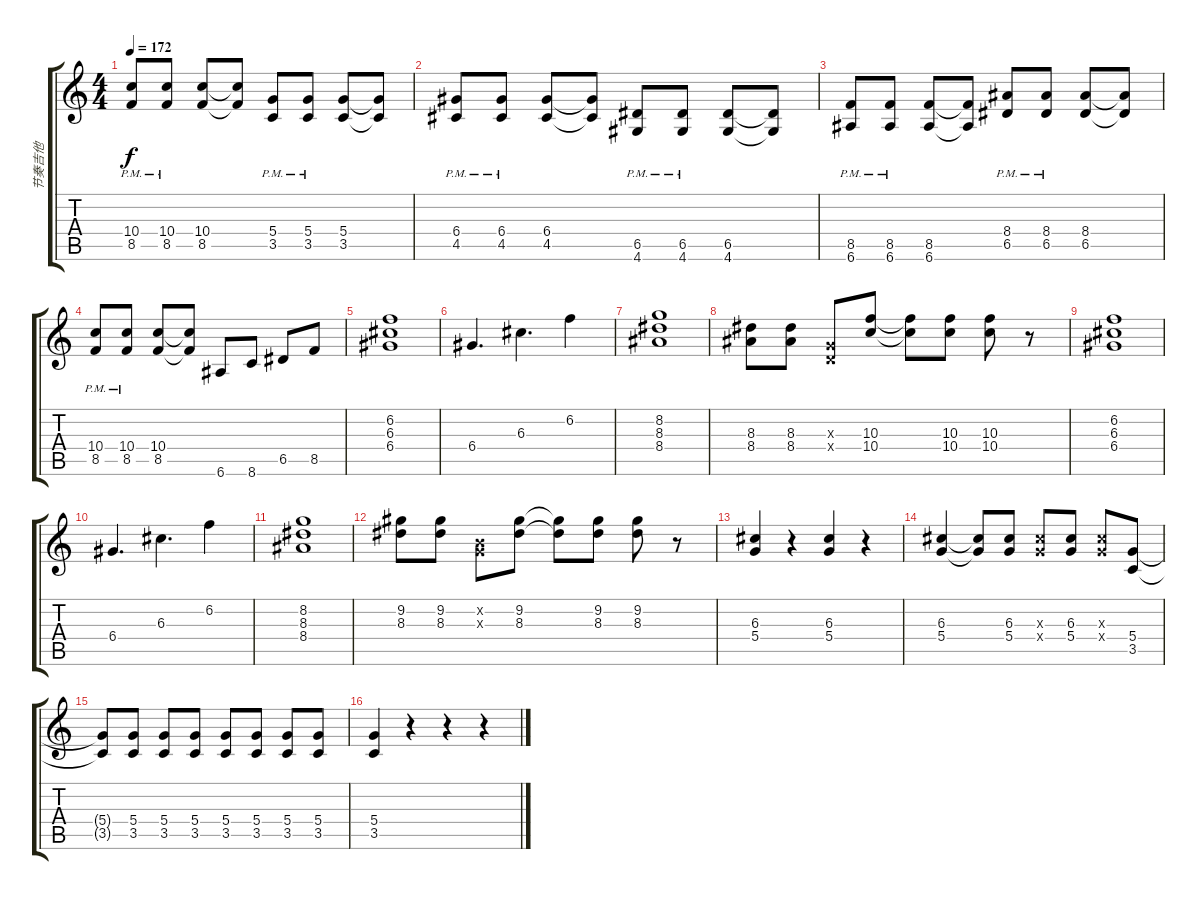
\track ("节奏吉他" "节奏吉他") {instrument overdrivenguitar}
\staff {score tabs}
\tuning (E4 B3 G3 D3 A2 E2) {hide}
\ts (4 4)
\tempo 172
\clef g2
\ks c
(10.4{pm} 8.5{pm}).8{dy f} (10.4{pm} 8.5{pm}).8 (10.4 8.5).8 (10.4{t} 8.5{t}).8 (5.4{pm} 3.5{pm}).8 (5.4{pm} 3.5{pm}).8 (5.4 3.5).8 (5.4{t} 3.5{t}).8 |
(6.4{pm} 4.5{pm}).8 (6.4{pm} 4.5{pm}).8 (6.4 4.5).8 (6.4{t} 4.5{t}).8 (6.5{pm} 4.6{pm}).8 (6.5{pm} 4.6{pm}).8 (6.5 4.6).8 (6.5{t} 4.6{t}).8 |
(8.5{pm} 6.6{pm}).8 (8.5{pm} 6.6{pm}).8 (8.5 6.6).8 (8.5{t} 6.6{t}).8 (8.4{pm} 6.5{pm}).8 (8.4{pm} 6.5{pm}).8 (8.4 6.5).8 (8.4{t} 6.5{t}).8 |
(10.4{pm} 8.5{pm}).8 (10.4{pm} 8.5{pm}).8 (10.4 8.5).8 (10.4{t} 8.5{t}).8 6.6.8 8.6.8 6.5.8 8.5.8 |
(6.2 6.3 6.4).1 |
6.4.4{d} 6.3.4{d} 6.2.4 |
(8.2 8.3 8.4).1 |
(8.3 8.4).8 (8.3 8.4).8 (0.3{x} 0.4{x}).8 (10.3 10.4).8 (10.3{t} 10.4{t}).8 (10.3 10.4).8 (10.3 10.4).8 r.8 |
(6.2 6.3 6.4).1 |
6.4.4{d} 6.3.4{d} 6.2.4 |
(8.2 8.3 8.4).1 |
(9.2 8.3).8 (9.2 8.3).8 (0.2{x} 0.3{x}).8 (9.2 8.3).8 (9.2{t} 8.3{t}).8 (9.2 8.3).8 (9.2 8.3).8 r.8 |
(6.3 5.4).4 r.4 (6.3 5.4).4 r.4 |
(6.3 5.4).4 (6.3{t} 5.4{t}).8 (6.3 5.4).8 (6.3{x} 5.4{x}).8 (6.3 5.4).8 (6.3{x} 5.4{x}).8 (5.4 3.5).8 |
(5.4{t} 3.5{t}).8 (5.4 3.5).8 (5.4 3.5).8 (5.4 3.5).8 (5.4 3.5).8 (5.4 3.5).8 (5.4 3.5).8 (5.4 3.5).8 |
(5.4 3.5).4 r.4 r.4 r.4
